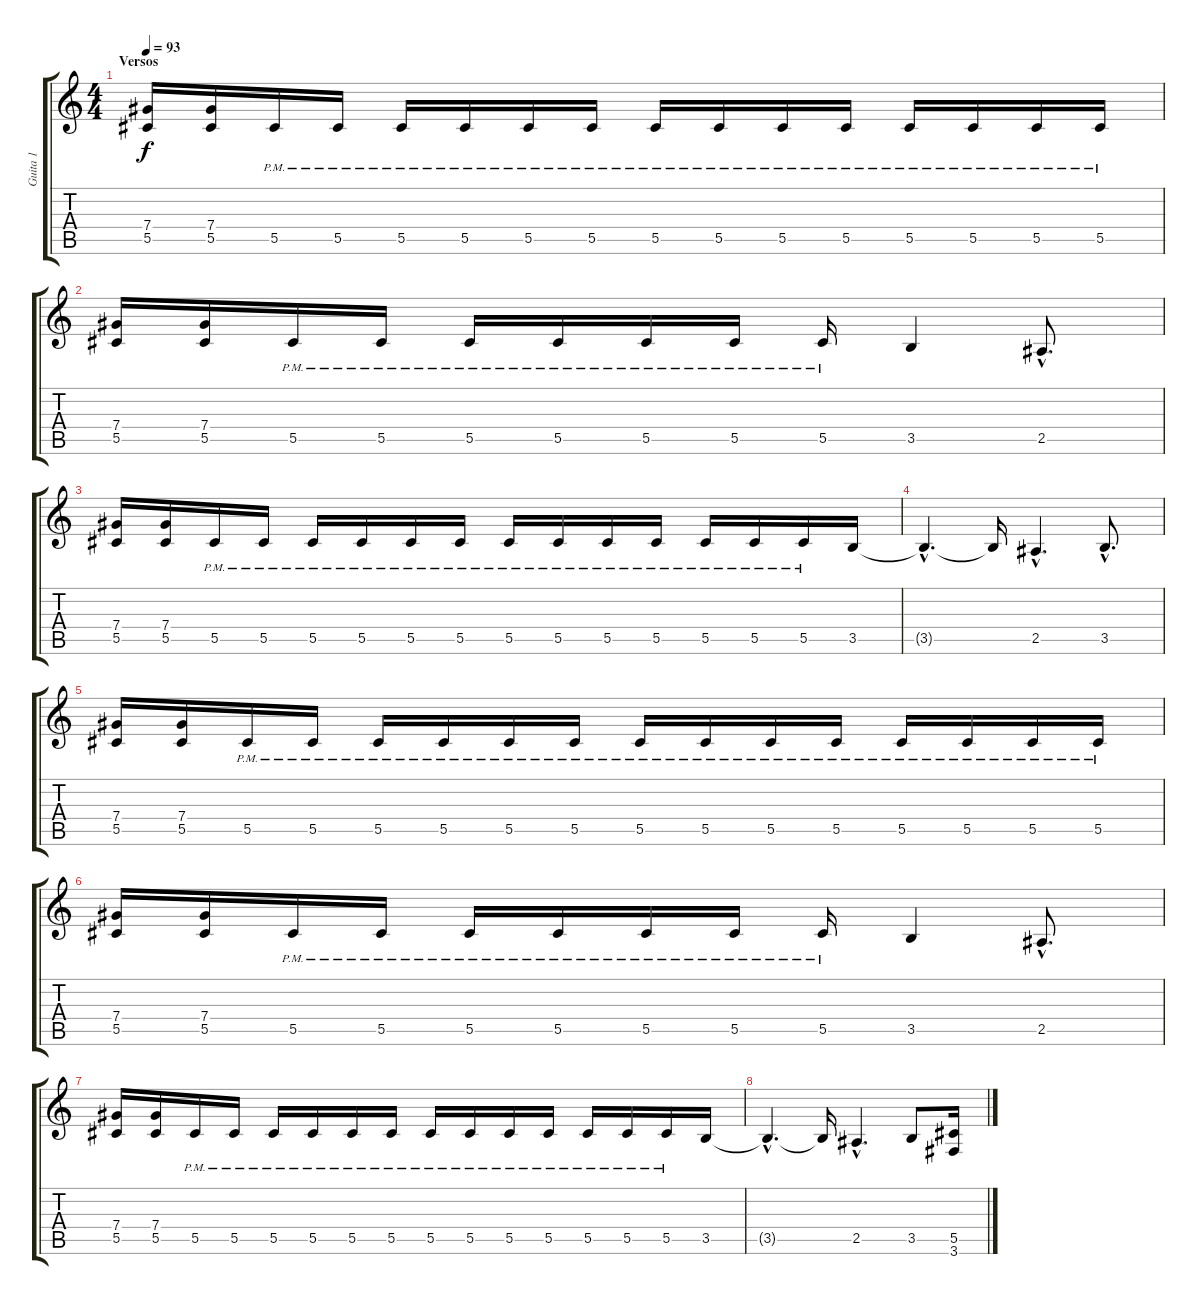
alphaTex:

\track ("Guita 1" "Guita 1") {instrument distortionguitar}
\staff {score tabs}
\tuning (Eb4 Bb3 Gb3 Db3 Ab2 Eb2) {hide}
\ts (4 4)
\section ("" "Versos")
\tempo 93
\clef g2
\ks c
(7.4 5.5).16{dy f} (7.4 5.5).16 5.5{pm}.16 5.5{pm}.16 5.5{pm}.16 5.5{pm}.16 5.5{pm}.16 5.5{pm}.16 5.5{pm}.16 5.5{pm}.16 5.5{pm}.16 5.5{pm}.16 5.5{pm}.16 5.5{pm}.16 5.5{pm}.16 5.5{pm}.16 |
(7.4 5.5).16 (7.4 5.5).16 5.5{pm}.16 5.5{pm}.16 5.5{pm}.16 5.5{pm}.16 5.5{pm}.16 5.5{pm}.16 5.5{pm}.16 3.5.4 2.5{hac}.8{d} |
(7.4 5.5).16 (7.4 5.5).16 5.5{pm}.16 5.5{pm}.16 5.5{pm}.16 5.5{pm}.16 5.5{pm}.16 5.5{pm}.16 5.5{pm}.16 5.5{pm}.16 5.5{pm}.16 5.5{pm}.16 5.5{pm}.16 5.5{pm}.16 5.5{pm}.16 3.5.16 |
3.5{hac t}.4{d} 3.5{t}.16 2.5{hac}.4{d} 3.5{hac}.8{d} |
(7.4 5.5).16 (7.4 5.5).16 5.5{pm}.16 5.5{pm}.16 5.5{pm}.16 5.5{pm}.16 5.5{pm}.16 5.5{pm}.16 5.5{pm}.16 5.5{pm}.16 5.5{pm}.16 5.5{pm}.16 5.5{pm}.16 5.5{pm}.16 5.5{pm}.16 5.5{pm}.16 |
(7.4 5.5).16 (7.4 5.5).16 5.5{pm}.16 5.5{pm}.16 5.5{pm}.16 5.5{pm}.16 5.5{pm}.16 5.5{pm}.16 5.5{pm}.16 3.5.4 2.5{hac}.8{d} |
(7.4 5.5).16 (7.4 5.5).16 5.5{pm}.16 5.5{pm}.16 5.5{pm}.16 5.5{pm}.16 5.5{pm}.16 5.5{pm}.16 5.5{pm}.16 5.5{pm}.16 5.5{pm}.16 5.5{pm}.16 5.5{pm}.16 5.5{pm}.16 5.5{pm}.16 3.5.16 |
3.5{hac t}.4{d} 3.5{t}.16 2.5{hac}.4{d} 3.5.8 (5.5 3.6).16
